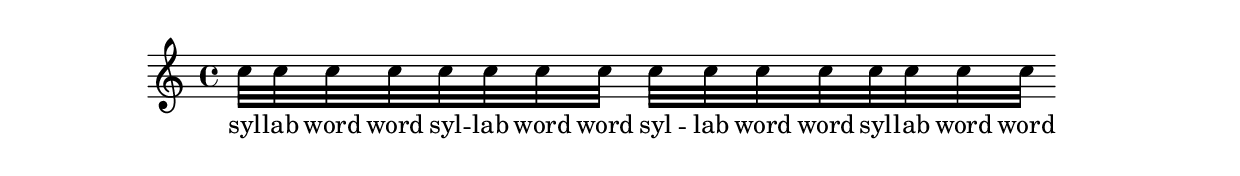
%% DO NOT EDIT this file manually; it is automatically
%% generated from LSR http://lsr.dsi.unimi.it
%% Make any changes in LSR itself, or in Documentation/snippets/new/ ,
%% and then run scripts/auxiliar/makelsr.py
%%
%% This file is in the public domain.
\version "2.17.20"

\header {
  lsrtags = "vocal-music"

  texidoc = "
If LilyPond does not think there is space for a hyphen, it will be
omitted.  The behaviour can be overridden with the
@code{minimum-distance} property of @code{LyricHyphen}.

"
  doctitle = "Forcing hyphens to be shown"
} % begin verbatim


\relative c'' {
  c32 c c c
  c32 c c c
  c32 c c c
  c32 c c c
}
\addlyrics {
  syl -- lab word word
  \override LyricHyphen.minimum-distance = #1.0
  syl -- lab word word
  \override LyricHyphen.minimum-distance = #2.0
  syl -- lab word word
  \revert LyricHyphen.minimum-distance
  syl -- lab word word
}
